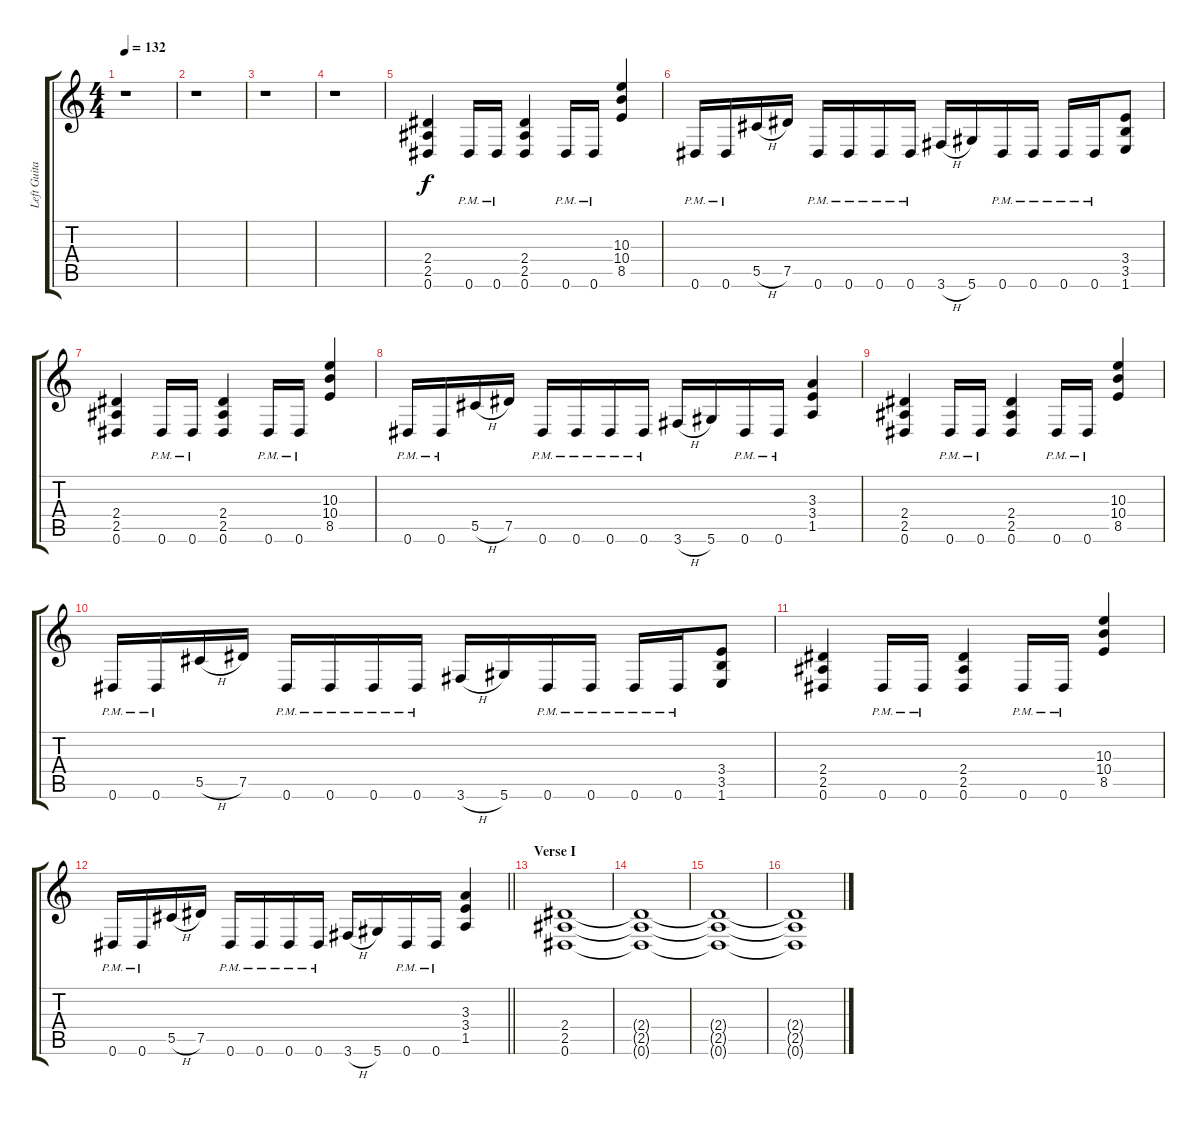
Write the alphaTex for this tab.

\track ("Left Guitar" "Left Guita") {instrument distortionguitar}
\staff {score tabs}
\tuning (Eb4 Bb3 Gb3 Db3 Ab2 Eb2) {hide}
\ts (4 4)
\tempo 132
\clef g2
\ks c
r.1{dy f} |
r.1 |
r.1 |
r.1 |
(2.4 2.5 0.6).4 0.6{pm}.16 0.6{pm}.16 (2.4 2.5 0.6).4 0.6{pm}.16 0.6{pm}.16 (10.3 10.4 8.5).4 |
0.6{pm}.16 0.6{pm}.16 5.5{h}.16 7.5.16 0.6{pm}.16 0.6{pm}.16 0.6{pm}.16 0.6{pm}.16 3.6{h}.16 5.6.16 0.6{pm}.16 0.6{pm}.16 0.6{pm}.16 0.6{pm}.16 (3.4 3.5 1.6).8 |
(2.4 2.5 0.6).4 0.6{pm}.16 0.6{pm}.16 (2.4 2.5 0.6).4 0.6{pm}.16 0.6{pm}.16 (10.3 10.4 8.5).4 |
0.6{pm}.16 0.6{pm}.16 5.5{h}.16 7.5.16 0.6{pm}.16 0.6{pm}.16 0.6{pm}.16 0.6{pm}.16 3.6{h}.16 5.6.16 0.6{pm}.16 0.6{pm}.16 (3.3 3.4 1.5).4 |
(2.4 2.5 0.6).4 0.6{pm}.16 0.6{pm}.16 (2.4 2.5 0.6).4 0.6{pm}.16 0.6{pm}.16 (10.3 10.4 8.5).4 |
0.6{pm}.16 0.6{pm}.16 5.5{h}.16 7.5.16 0.6{pm}.16 0.6{pm}.16 0.6{pm}.16 0.6{pm}.16 3.6{h}.16 5.6.16 0.6{pm}.16 0.6{pm}.16 0.6{pm}.16 0.6{pm}.16 (3.4 3.5 1.6).8 |
(2.4 2.5 0.6).4 0.6{pm}.16 0.6{pm}.16 (2.4 2.5 0.6).4 0.6{pm}.16 0.6{pm}.16 (10.3 10.4 8.5).4 |
\barLineRight lightlight
0.6{pm}.16 0.6{pm}.16 5.5{h}.16 7.5.16 0.6{pm}.16 0.6{pm}.16 0.6{pm}.16 0.6{pm}.16 3.6{h}.16 5.6.16 0.6{pm}.16 0.6{pm}.16 (3.3 3.4 1.5).4 |
\section ("" "Verse I")
(2.4 2.5 0.6).1 |
(2.4{t} 2.5{t} 0.6{t}).1 |
(2.4{t} 2.5{t} 0.6{t}).1 |
(2.4{t} 2.5{t} 0.6{t}).1{volume 5}
